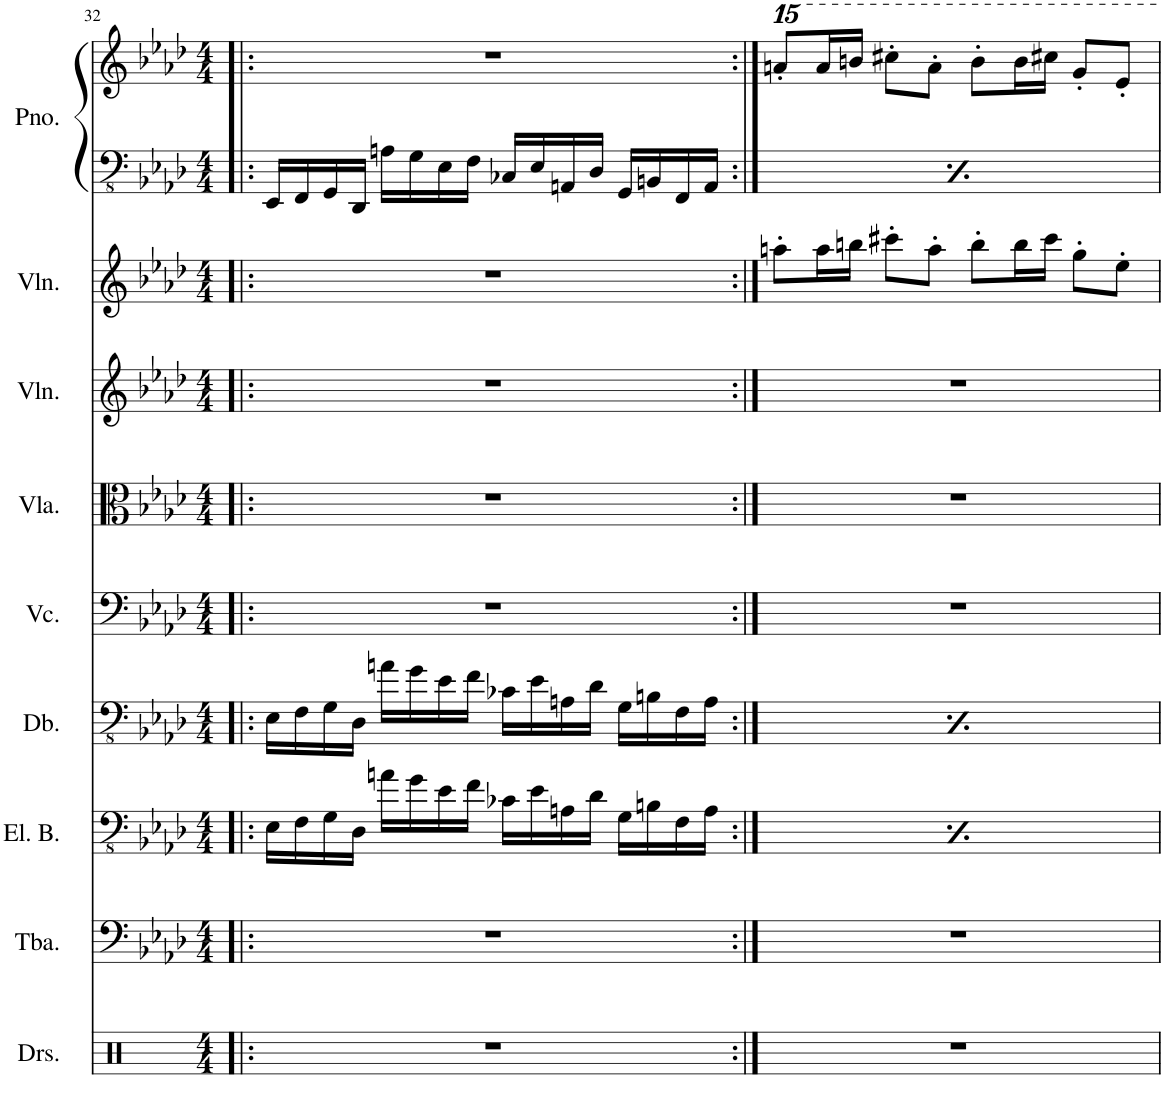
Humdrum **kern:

**kern	**kern	**kern	**kern	**kern	**kern	**kern	**kern	**kern	**kern
*part9	*part8	*part7	*part6	*part5	*part4	*part3	*part2	*part1	*part1
*staff10	*staff9	*staff8	*staff7	*staff6	*staff5	*staff4	*staff3	*staff2	*staff1
*I"Drumset	*I"Tuba	*I"Electric Bass	*I"Double Bass	*I"Violoncello	*I"Viola	*I"Violin	*I"Violin	*I"Piano	*
*I'Drs.	*I'Tba.	*I'El. B.	*I'Db.	*I'Vc.	*I'Vla.	*I'Vln.	*I'Vln.	*I'Pno.	*
!!LO:PB:g=z
*clefX	*clefF4	*clefFv4	*clefFv4	*clefF4	*clefC3	*clefG2	*clefG2	*clefFv4	*clefG2
*k[]	*k[b-e-a-d-]	*k[b-e-a-d-]	*k[b-e-a-d-]	*k[b-e-a-d-]	*k[b-e-a-d-]	*k[b-e-a-d-]	*k[b-e-a-d-]	*k[b-e-a-d-]	*k[b-e-a-d-]
*M4/4	*M4/4	*M4/4	*M4/4	*M4/4	*M4/4	*M4/4	*M4/4	*M4/4	*M4/4
=32!|:	=32!|:	=32!|:	=32!|:	=32!|:	=32!|:	=32!|:	=32!|:	=32!|:	=32!|:
1r	1r	16EE-\LL	16EE-\LL	1r	1r	1r	1r	16EEE-/LL	1r
.	.	16FF\	16FF\	.	.	.	.	16FFF/	.
.	.	16GG\	16GG\	.	.	.	.	16GGG/	.
.	.	16DD-\JJ	16DD-\JJ	.	.	.	.	16DDD-/JJ	.
.	.	16An\LL	16An\LL	.	.	.	.	16AAn\LL	.
.	.	16G\	16G\	.	.	.	.	16GG\	.
.	.	16E-\	16E-\	.	.	.	.	16EE-\	.
.	.	16F\JJ	16F\JJ	.	.	.	.	16FF\JJ	.
.	.	16C-X\LL	16C-X\LL	.	.	.	.	16CC-X/LL	.
.	.	16E-\	16E-\	.	.	.	.	16EE-/	.
.	.	16AAn\	16AAn\	.	.	.	.	16AAAn/	.
.	.	16D-\JJ	16D-\JJ	.	.	.	.	16DD-/JJ	.
.	.	16GG\LL	16GG\LL	.	.	.	.	16GGG/LL	.
.	.	16BBn\	16BBn\	.	.	.	.	16BBBn/	.
.	.	16FF\	16FF\	.	.	.	.	16FFF/	.
.	.	16AA\JJ	16AA\JJ	.	.	.	.	16AAA/JJ	.
=33:|!	=33:|!	=33:|!	=33:|!	=33:|!	=33:|!	=33:|!	=33:|!	=33:|!	=33:|!
1r	1r	16EE-\LL	16EE-\LL	1r	1r	1r	8aan'\L	16EEE-/LL	8aaan'/L
.	.	16FF\	16FF\	.	.	.	.	16FFF/	.
.	.	16GG\	16GG\	.	.	.	16aa\L	16GGG/	16aaa/L
.	.	16DD-\JJ	16DD-\JJ	.	.	.	16bbn\JJ	16DDD-/JJ	16bbbn/JJ
.	.	16An\LL	16An\LL	.	.	.	8ccc#X'\L	16AAn\LL	8cccc#X'\L
.	.	16G\	16G\	.	.	.	.	16GG\	.
.	.	16E-\	16E-\	.	.	.	8aa'\J	16EE-\	8aaa'\J
.	.	16F\JJ	16F\JJ	.	.	.	.	16FF\JJ	.
.	.	16C-X\LL	16C-X\LL	.	.	.	8bb'\L	16CC-X/LL	8bbb'\L
.	.	16E-\	16E-\	.	.	.	.	16EE-/	.
.	.	16AAn\	16AAn\	.	.	.	16bb\L	16AAAn/	16bbb\L
.	.	16D-\JJ	16D-\JJ	.	.	.	16ccc#\JJ	16DD-/JJ	16cccc#X\JJ
.	.	16GG\LL	16GG\LL	.	.	.	8gg'\L	16GGG/LL	8ggg'/L
.	.	16BBn\	16BBn\	.	.	.	.	16BBBn/	.
.	.	16FF\	16FF\	.	.	.	8ee-'\J	16FFF/	8eee-'/J
.	.	16AA\JJ	16AA\JJ	.	.	.	.	16AAA/JJ	.
=	=	=	=	=	=	=	=	=	=
*-	*-	*-	*-	*-	*-	*-	*-	*-	*-
